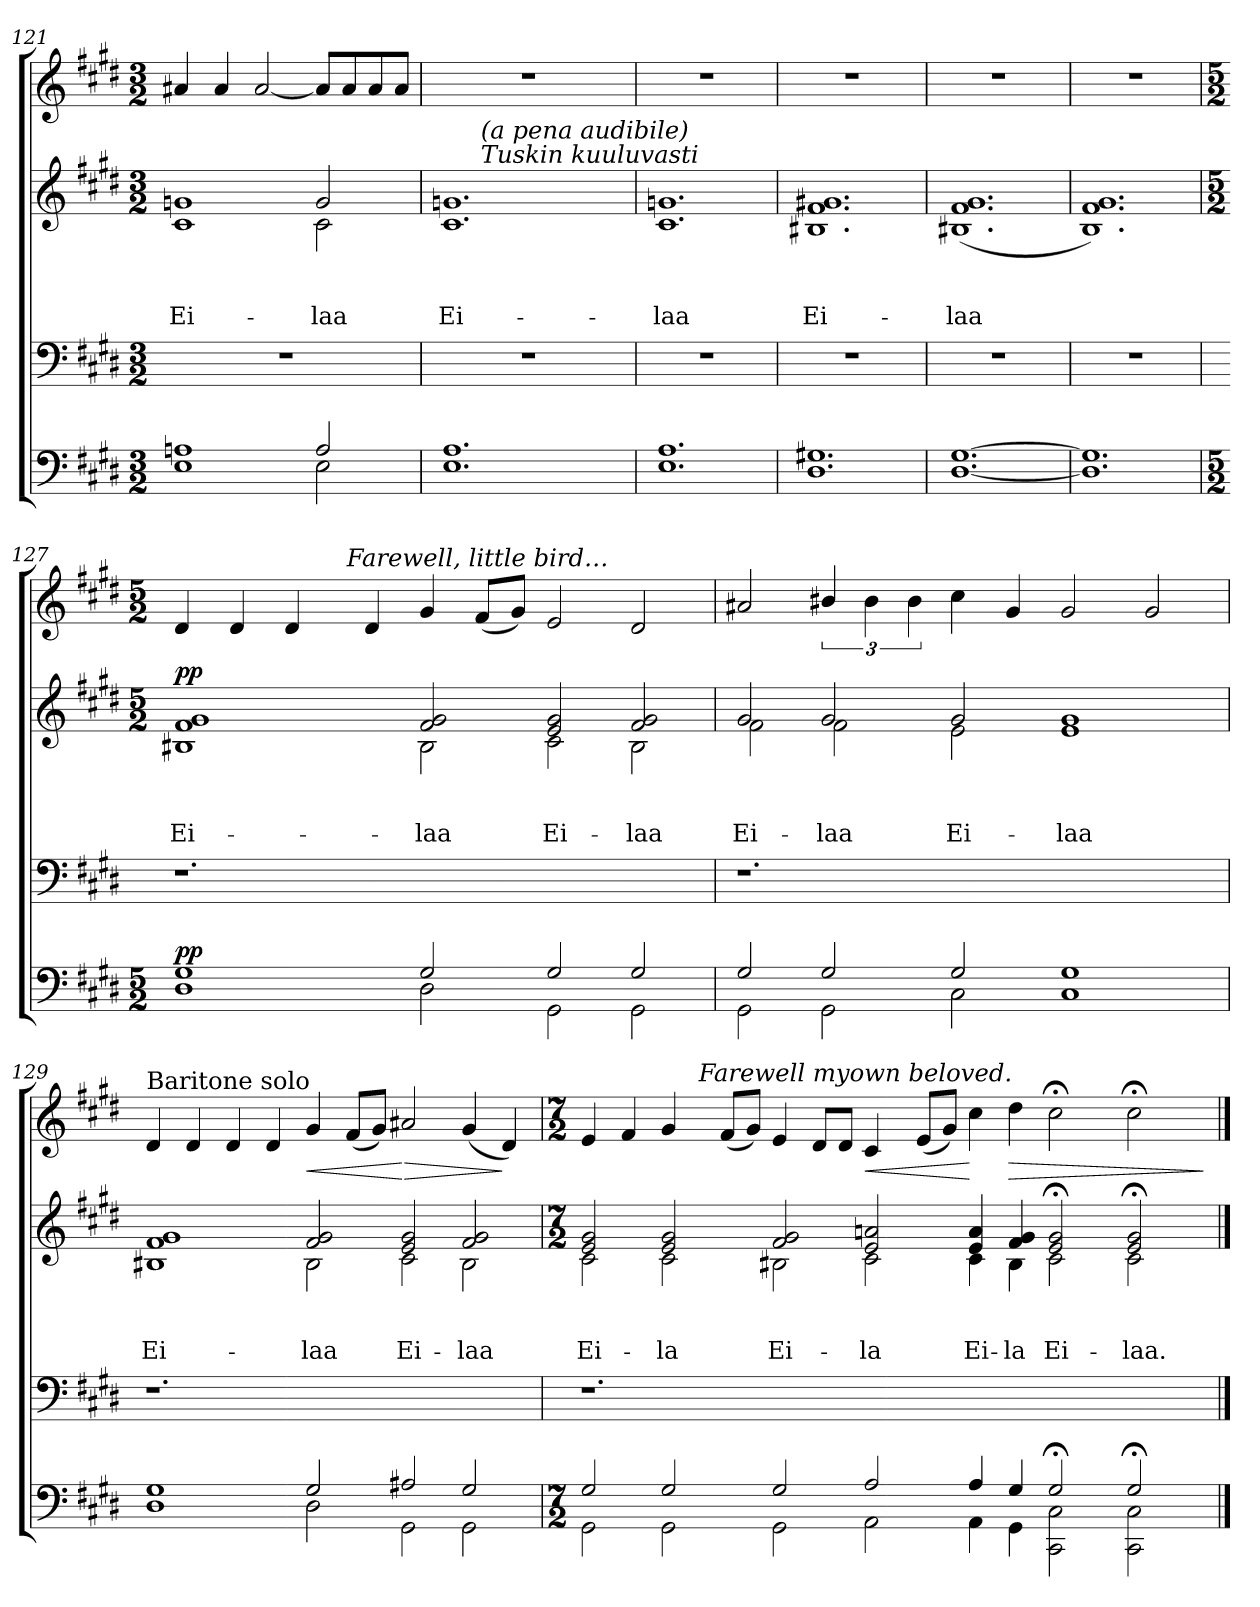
**kern	**text	**dynam	**kern	**kern	**text	**text	**text	**dynam	**kern	**dynam
*part4	*part4	*part4	*part3	*part2	*part2	*part2	*part2	*part2	*part1	*part1
*staff4	*staff4	*staff4	*staff3	*staff2	*staff2	*staff2	*staff2	*staff2	*staff1	*staff1
*clefF4	*	*	*clefF4	*clefG2	*	*	*	*	*clefG2	*
*k[f#c#g#d#]	*	*	*k[f#c#g#d#]	*k[f#c#g#d#]	*	*	*	*	*k[f#c#g#d#]	*
*E:	*	*	*E:	*E:	*	*	*	*	*E:	*
*M3/2	*	*	*M3/2	*M3/2	*	*	*	*	*M3/2	*
=121	=121	=121	=121	=121	=121	=121	=121	=121	=121	=121
*^	*	*	*	*	*	*	*	*	*	*
!	!	!	!	!	!	!	!	!LO:LY:b	!	!	!
*	*	*	*	*	*^	*	*	*	*	*	*
1E 1Ani	1ryy	.	.	1.r	1c# 1gn	1ryy	.	.	Ei-	.	4a#X/	.
.	.	.	.	.	.	.	.	.	.	.	4a#/	.
.	.	.	.	.	.	.	.	.	.	.	[<2a#/	.
!	!	!	!	!	!	!	!	!	!LO:LY:b	!	!	!
2A/	2E\	.	.	.	2g/	2c#\	.	.	-laa	.	8a#/L]	.
.	.	.	.	.	.	.	.	.	.	.	8a#/	.
.	.	.	.	.	.	.	.	.	.	.	8a#/	.
.	.	.	.	.	.	.	.	.	.	.	8a#/J	.
*v	*v	*	*	*	*	*	*	*	*	*	*	*
=122	=122	=122	=122	=122	=122	=122	=122	=122	=122	=122	=122
!	!	!	!	!	!	!	!	!LO:LY:b	!	!	!
1.E 1.A	.	.	1.r	1.c# 1.gn	8ryy	.	.	Ei-	.	1.r	.
.	.	.	.	.	32ryy	.	.	.	.	.	.
!	!	!	!	!	!LO:TX:a:i:t=Tuskin kuuluvasti	!	!	!	!	!	!
!	!	!	!	!	!LO:TX:a:i:t=(a pena audibile)	!	!	!	!	!	!
.	.	.	.	.	1ryy	.	.	.	.	.	.
.	.	.	.	.	4ryy	.	.	.	.	.	.
.	.	.	.	.	16.ryy	.	.	.	.	.	.
=123	=123	=123	=123	=123	=123	=123	=123	=123	=123	=123	=123
!	!	!	!	!	!	!	!	!LO:LY:b	!	!	!
*	*	*	*	*v	*v	*	*	*	*	*	*
1.E 1.A	.	.	1.r	1.c# 1.gn	.	.	-laa	.	1.r	.
=124	=124	=124	=124	=124	=124	=124	=124	=124	=124	=124
!	!	!	!	!	!	!	!LO:LY:b	!	!	!
1.D# 1.G#X	.	.	1.r	1.B#X 1.f# 1.g#X	.	.	Ei-	.	1.r	.
=125	=125	=125	=125	=125	=125	=125	=125	=125	=125	=125
!	!	!	!	!	!	!	!LO:LY:b	!	!	!
[<1.D# [>1.G#	.	.	1.r	(<1.B#X 1.f# 1.g#	.	.	-laa	.	1.r	.
=126	=126	=126	=126	=126	=126	=126	=126	=126	=126	=126
1.D#] 1.G#]	.	.	1.r	1.B 1.f# 1.g#)	.	.	.	.	1.r	.
!!LO:LB:g=z
=127	=127	=127	=127	=127	=127	=127	=127	=127	=127	=127
*M5/2	*	*	*	*M5/2	*	*	*	*	*M5/2	*
*^	*	*	*	*	*	*	*	*	*	*
!	!	!	!	!	!	!	!	!	!	!LO:TX:a:t=Baritone solo	!
!	!	!	!LO:DY:b	!	!	!	!	!LO:LY:b	!LO:DY:a	!	!
*	*	*	*	*	*^	*	*	*	*	*^	*
1D# 1G#	1ryy	.	pp	1.r	1B#X 1f# 1g#	1ryy	.	.	Ei-	pp	4d#/	3%2ryy	.
.	.	.	.	.	.	.	.	.	.	.	4d#/	.	.
.	.	.	.	.	.	.	.	.	.	.	4d#/	.	.
.	.	.	.	.	.	.	.	.	.	.	.	24ryy	.
!	!	!	!	!	!	!	!	!	!	!	!	!LO:TX:a:i:t=Farewell, little bird…	!
.	.	.	.	.	.	.	.	.	.	.	.	6..ryy	.
.	.	.	.	.	.	.	.	.	.	.	4d#/	.	.
!	!	!	!	!	!	!	!	!	!LO:LY:b	!	!	!	!
2G#/	2D#\	.	.	.	2f#/ 2g#/	2B#\	.	.	-laa	.	4g#/	1.ryy	.
.	.	.	.	.	.	.	.	.	.	.	(<8f#/L	.	.
.	.	.	.	.	.	.	.	.	.	.	8g#/J)	.	.
!	!	!	!	!	!	!	!	!	!LO:LY:b	!	!	!	!
2G#/	2GG#\	.	.	1ryy	2e/ 2g#/	2c#\	.	.	Ei-	.	2e/	.	.
!	!	!	!	!	!	!	!	!	!LO:LY:b	!	!	!	!
2G#/	2GG#\	.	.	.	2f#/ 2g#/	2B#\	.	.	-laa	.	2d#/	.	.
=128	=128	=128	=128	=128	=128	=128	=128	=128	=128	=128	=128	=128	=128
!	!	!	!	!	!	!	!	!	!	!	!LO:TX:a:t=both together	!	!
!	!	!	!	!	!	!	!	!	!LO:LY:b	!	!	!	!
*	*	*	*	*	*	*	*	*	*	*	*v	*v	*
2G#/	2GG#\	.	.	1.r	2g#/	2f#\	.	.	Ei-	.	2a#X/	.
!	!	!	!	!	!	!	!	!	!LO:LY:b	!	!	!
2G#/	2GG#\	.	.	.	2g#/	2f#\	.	.	-laa	.	6b#X/	.
.	.	.	.	.	.	.	.	.	.	.	6b#\	.
.	.	.	.	.	.	.	.	.	.	.	6b#\	.
!	!	!	!	!	!	!	!	!	!LO:LY:b	!	!	!
2G#/	2C#\	.	.	.	2g#/	2e\	.	.	Ei-	.	4cc#\	.
.	.	.	.	.	.	.	.	.	.	.	4g#/	.
!	!	!	!	!	!	!	!	!	!LO:LY:b	!	!	!
1C# 1G#	1ryy	.	.	1ryy	1e 1g#	1ryy	.	.	laa	.	2g#/	.
.	.	.	.	.	.	.	.	.	.	.	2g#/	.
!!LO:LB:g=z
=129	=129	=129	=129	=129	=129	=129	=129	=129	=129	=129	=129	=129
!	!	!	!	!	!	!	!	!	!	!	!LO:TX:a:t=Baritone solo	!
!	!	!	!	!	!	!	!	!	!LO:LY:b	!	!	!
1D# 1G#	1ryy	.	.	1.r	1B#X 1f# 1g#	1ryy	.	.	-Ei-	.	4d#/	.
.	.	.	.	.	.	.	.	.	.	.	4d#/	.
.	.	.	.	.	.	.	.	.	.	.	4d#/	.
.	.	.	.	.	.	.	.	.	.	.	4d#/	.
!	!	!	!	!	!	!	!	!	!LO:LY:b	!	!	!LO:HP:b
2G#/	2D#\	.	.	.	2f#/ 2g#/	2B#\	.	.	-laa	.	4g#/	<
.	.	.	.	.	.	.	.	.	.	.	(<8f#/L	.
.	.	.	.	.	.	.	.	.	.	.	8g#/J)	.
!	!	!	!	!	!	!	!	!	!LO:LY:b	!	!	!LO:HP:n=1:b
2A#X/	2GG#\	.	.	1ryy	2e/ 2g#/	2c#\	.	.	Ei-	.	2a#X/	[ >
!	!	!	!	!	!	!	!	!	!LO:LY:b	!	!	!
2G#/	2GG#\	.	.	.	2f#/ 2g#/	2B#\	.	.	-laa	.	(<4g#/	.
.	.	.	.	.	.	.	.	.	.	.	4d#/)	]
=130	=130	=130	=130	=130	=130	=130	=130	=130	=130	=130	=130	=130
*M7/2	*	*	*	*	*M7/2	*	*	*	*	*	*M7/2	*
!	!	!	!	!	!	!	!	!	!	!	!LO:TX:a:t=both together	!
!	!	!	!	!	!	!	!	!	!LO:LY:b	!	!	!
*	*	*	*	*	*	*	*	*	*	*	*^	*
2G#/	2GG#\	.	.	1.r	2e/ 2g#/	2c#\	.	.	Ei-	.	4e/	2ryy	.
.	.	.	.	.	.	.	.	.	.	.	4f#/	.	.
!	!	!	!	!	!	!	!	!	!LO:LY:b	!	!	!	!
2G#/	2GG#\	.	.	.	2e/ 2g#/	2c#\	.	.	-la	.	4g#/	8ryy	.
.	.	.	.	.	.	.	.	.	.	.	.	32ryy	.
!	!	!	!	!	!	!	!	!	!	!	!	!LO:TX:a:i:t=Farewell myown beloved.	!
.	.	.	.	.	.	.	.	.	.	.	.	1ryy	.
.	.	.	.	.	.	.	.	.	.	.	(<8f#/L	.	.
.	.	.	.	.	.	.	.	.	.	.	8g#/J)	.	.
!	!	!	!	!	!	!	!	!	!LO:LY:b	!	!	!	!
2G#/	2GG#\	.	.	.	2f#/ 2g#/	2B#X\	.	.	Ei-	.	4e/	.	.
.	.	.	.	.	.	.	.	.	.	.	8d#/L	.	.
.	.	.	.	.	.	.	.	.	.	.	8d#/J	.	.
!	!	!	!	!	!	!	!	!	!LO:LY:b	!	!	!	!LO:HP:b
2A/	2AA\	.	.	0ryy	2e/ 2an/	2c#\	.	.	-la	.	4c#/	.	<
.	.	.	.	.	.	.	.	.	.	.	.	1ryy	.
.	.	.	.	.	.	.	.	.	.	.	(<8e/L	.	.
.	.	.	.	.	.	.	.	.	.	.	8g#/J)	.	.
!	!	!	!	!	!	!	!	!	!LO:LY:b	!	!	!	!
4A/	4AA\	.	.	.	4e/ 4a/	4c#\	.	.	Ei-	.	4cc#\	.	[
!	!	!	!	!	!	!	!	!	!LO:LY:b	!	!	!	!LO:HP:b
4G#/	4GG#\	.	.	.	4f#/ 4g#/	4B#\	.	.	-la	.	4dd#\	.	>
!	!	!	!	!	!	!	!	!	!LO:LY:b	!	!	!	!
2G#;</	2CC#\ 2C#\	.	.	.	2e/;< 2g#/;<	2c#\	.	.	Ei-	.	2cc#;<\	.	.
.	.	.	.	.	.	.	.	.	.	.	.	2ryy	.
!	!	!	!	!	!	!	!	!	!LO:LY:b	!	!	!	!
2G#;</	2CC#\ 2C#\	.	.	.	2e/;< 2g#/;<	2c#\	.	.	-laa.	.	2cc#;<\	.	.
.	.	.	.	.	.	.	.	.	.	.	.	4ryy	.
.	.	.	.	.	.	.	.	.	.	.	.	16.ryy	.
*v	*v	*	*	*	*v	*v	*	*	*	*	*	*	*
.	.	.	.	.	.	.	.	.	.	.	]
*	*	*	*	*	*	*	*	*	*v	*v	*
==	==	==	==	==	==	==	==	==	==	==
*-	*-	*-	*-	*-	*-	*-	*-	*-	*-	*-
